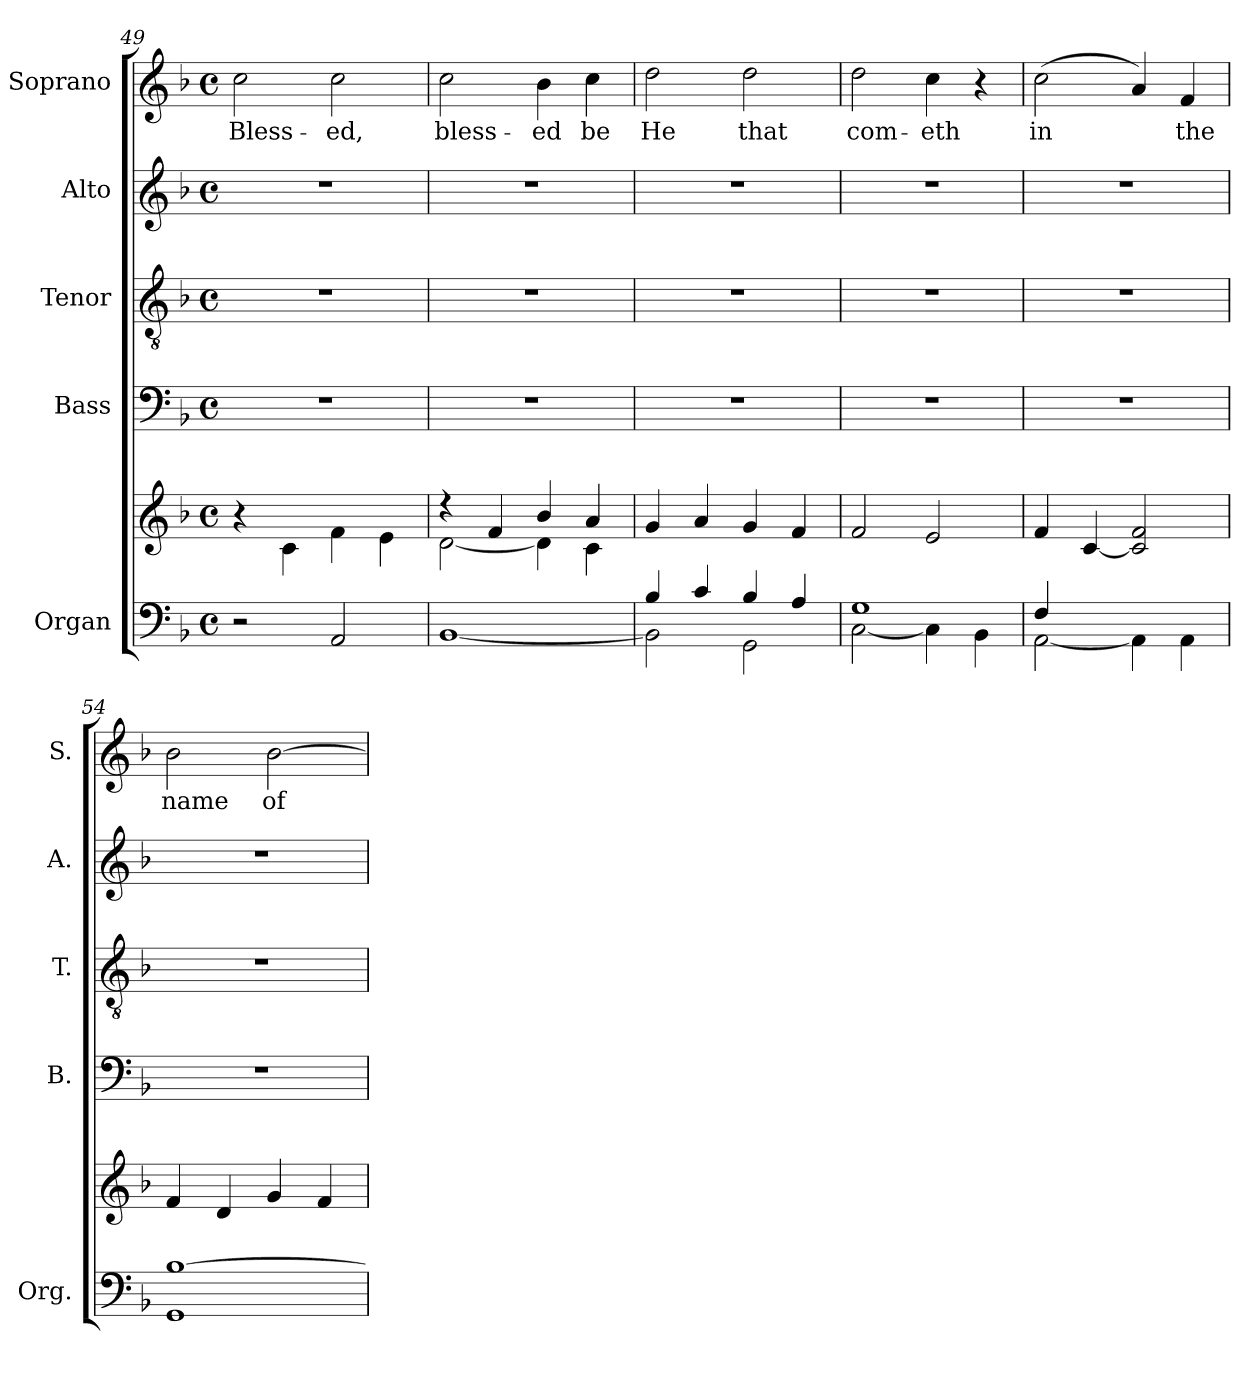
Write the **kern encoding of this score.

**kern	**kern	**kern	**kern	**kern	**kern	**text
*part5	*part5	*part4	*part3	*part2	*part1	*part1
*staff6	*staff5	*staff4	*staff3	*staff2	*staff1	*staff1
*I"Organ	*	*I"Bass	*I"Tenor	*I"Alto	*I"Soprano	*
*I'Org.	*	*I'B.	*I'T.	*I'A.	*I'S.	*
*clefF4	*clefG2	*clefF4	*clefGv2	*clefG2	*clefG2	*
*	*	*	*ITrd7c12	*	*	*
*k[b-]	*k[b-]	*k[b-]	*k[b-]	*k[b-]	*k[b-]	*
*F:	*F:	*F:	*F:	*F:	*F:	*
*M4/4	*M4/4	*M4/4	*M4/4	*M4/4	*M4/4	*
*met(c)	*met(c)	*met(c)	*met(c)	*met(c)	*met(c)	*
=49	=49	=49	=49	=49	=49	=49
!	!	!	!	!	!	!LO:LY:b:color=#000000
2r	4r	1r	1r	1r	2cci\	Bless-
.	4ci\	.	.	.	.	.
!	!	!	!	!	!	!LO:LY:b:color=#000000
2AAi/	4fi\	.	.	.	2cci\	-ed,
.	4ei\	.	.	.	.	.
=50	=50	=50	=50	=50	=50	=50
*	*^	*	*	*	*	*
!	!	!	!	!	!	!	!LO:LY:b:color=#000000
[<1BB-i	4r	[<2di\	1r	1r	1r	2cci\	bless-
.	4fi/	.	.	.	.	.	.
!	!	!	!	!	!	!	!LO:LY:b:color=#000000
.	4b-i/	4di\]	.	.	.	4b-i\	-ed
!	!	!	!	!	!	!	!LO:LY:b:color=#000000
.	4ai/	4ci\	.	.	.	4cci\	be
*	*v	*v	*	*	*	*	*
=51	=51	=51	=51	=51	=51	=51
*^	*	*	*	*	*	*
*	*	*^	*	*	*	*	*
!	!	!	!	!	!	!	!	!LO:LY:b:color=#000000
*	*	*v	*v	*	*	*	*	*
4B-i/	2BB-i\]	4gi/	1r	1r	1r	2ddi\	He
4ci/	.	4ai/	.	.	.	.	.
!	!	!	!	!	!	!	!LO:LY:b:color=#000000
4B-i/	2GGi\	4gi/	.	.	.	2ddi\	that
4Ai/	.	4fi/	.	.	.	.	.
=52	=52	=52	=52	=52	=52	=52	=52
!	!	!	!	!	!	!	!LO:LY:b:color=#000000
1Gi	[<2Ci\	2fi/	1r	1r	1r	2ddi\	com-
!	!	!	!	!	!	!	!LO:LY:b:color=#000000
.	4Ci\]	2ei/	.	.	.	4cci\	-eth
.	4BB-i\	.	.	.	.	4r	.
=53	=53	=53	=53	=53	=53	=53	=53
!	!	!	!	!	!	!	!LO:LY:b:color=#000000
4Fi/	[<2AAi\	4fi/	1r	1r	1r	(2cci\	in
2.ryy	.	[<4ci/	.	.	.	.	.
.	4AAi\]	2ci/] 2fi	.	.	.	4ai/)	.
!	!	!	!	!	!	!	!LO:LY:b:color=#000000
.	4AAi\	.	.	.	.	4fi/	the
=54	=54	=54	=54	=54	=54	=54	=54
!	!	!	!	!	!	!	!LO:LY:b:color=#000000
[>1B-i	1GGi	4fi/	1r	1r	1r	2b-i\	name
.	.	4di/	.	.	.	.	.
!	!	!	!	!	!	!	!LO:LY:b:color=#000000
.	.	4gi/	.	.	.	[>2b-i\	of
.	.	4fi/	.	.	.	.	.
*v	*v	*	*	*	*	*	*
=	=	=	=	=	=	=
*-	*-	*-	*-	*-	*-	*-
